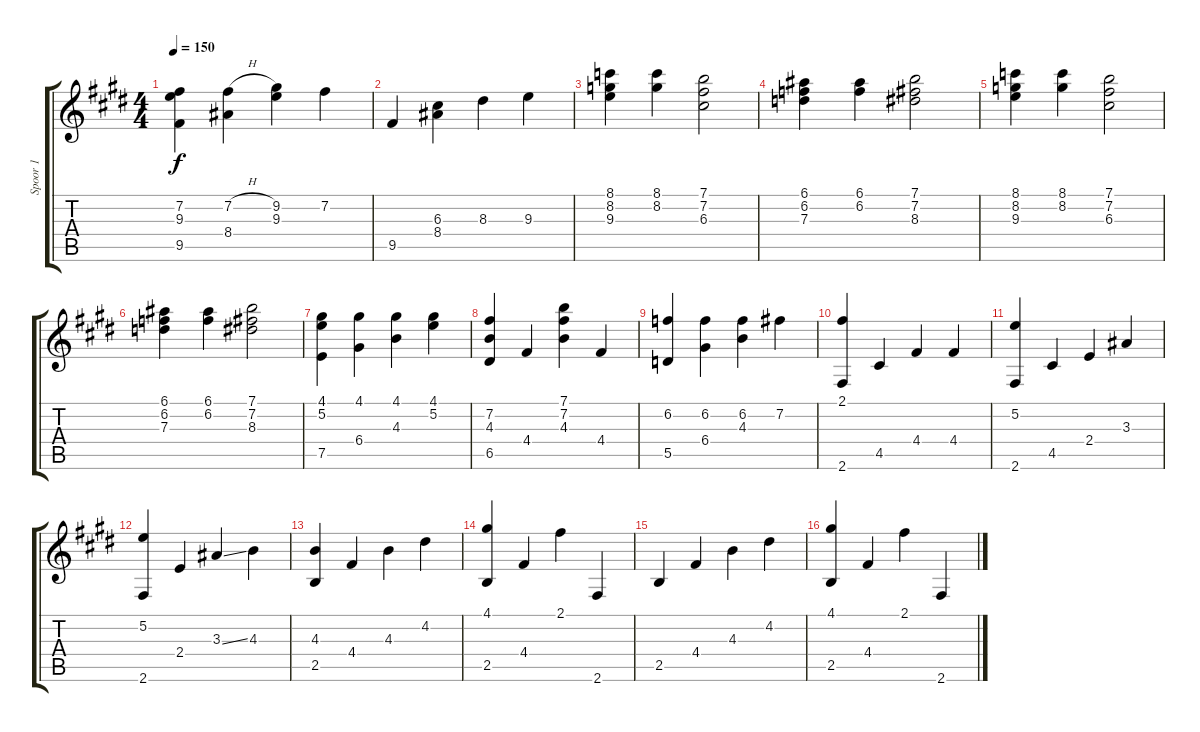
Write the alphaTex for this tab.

\track ("Spoor 1" "Spoor 1") {instrument acousticguitarnylon}
\staff {score tabs}
\tuning (E4 B3 G3 D3 A2 E2) {hide}
\ts (4 4)
\tempo 150
\clef g2
\ks e
(7.2 9.3 9.5).4{dy f} (7.2{h} 8.4).4 (9.2 9.3).4 7.2.4 |
9.5.4 (6.3 8.4).4 8.3.4 9.3.4 |
(8.1 8.2 9.3).4 (8.1 8.2).4 (7.1 7.2 6.3).2 |
(6.1 6.2 7.3).4 (6.1 6.2).4 (7.1 7.2 8.3).2 |
(8.1 8.2 9.3).4 (8.1 8.2).4 (7.1 7.2 6.3).2 |
(6.1 6.2 7.3).4 (6.1 6.2).4 (7.1 7.2 8.3).2 |
(4.1 5.2 7.5).4 (4.1 6.4).4 (4.1 4.3).4 (4.1 5.2).4 |
(7.2 4.3 6.5).4 4.4.4 (7.1 7.2 4.3).4 4.4.4 |
(6.2 5.5).4 (6.2 6.4).4 (6.2 4.3).4 7.2.4 |
(2.1 2.6).4 4.5.4 4.4.4 4.4.4 |
(5.2 2.6).4 4.5.4 2.4.4 3.3.4 |
(5.2 2.6).4 2.4.4 3.3{ss}.4 4.3.4 |
(4.3 2.5).4 4.4.4 4.3.4 4.2.4 |
(4.1 2.5).4 4.4.4 2.1.4 2.6.4 |
2.5.4 4.4.4 4.3.4 4.2.4 |
(4.1 2.5).4 4.4.4 2.1.4 2.6.4
